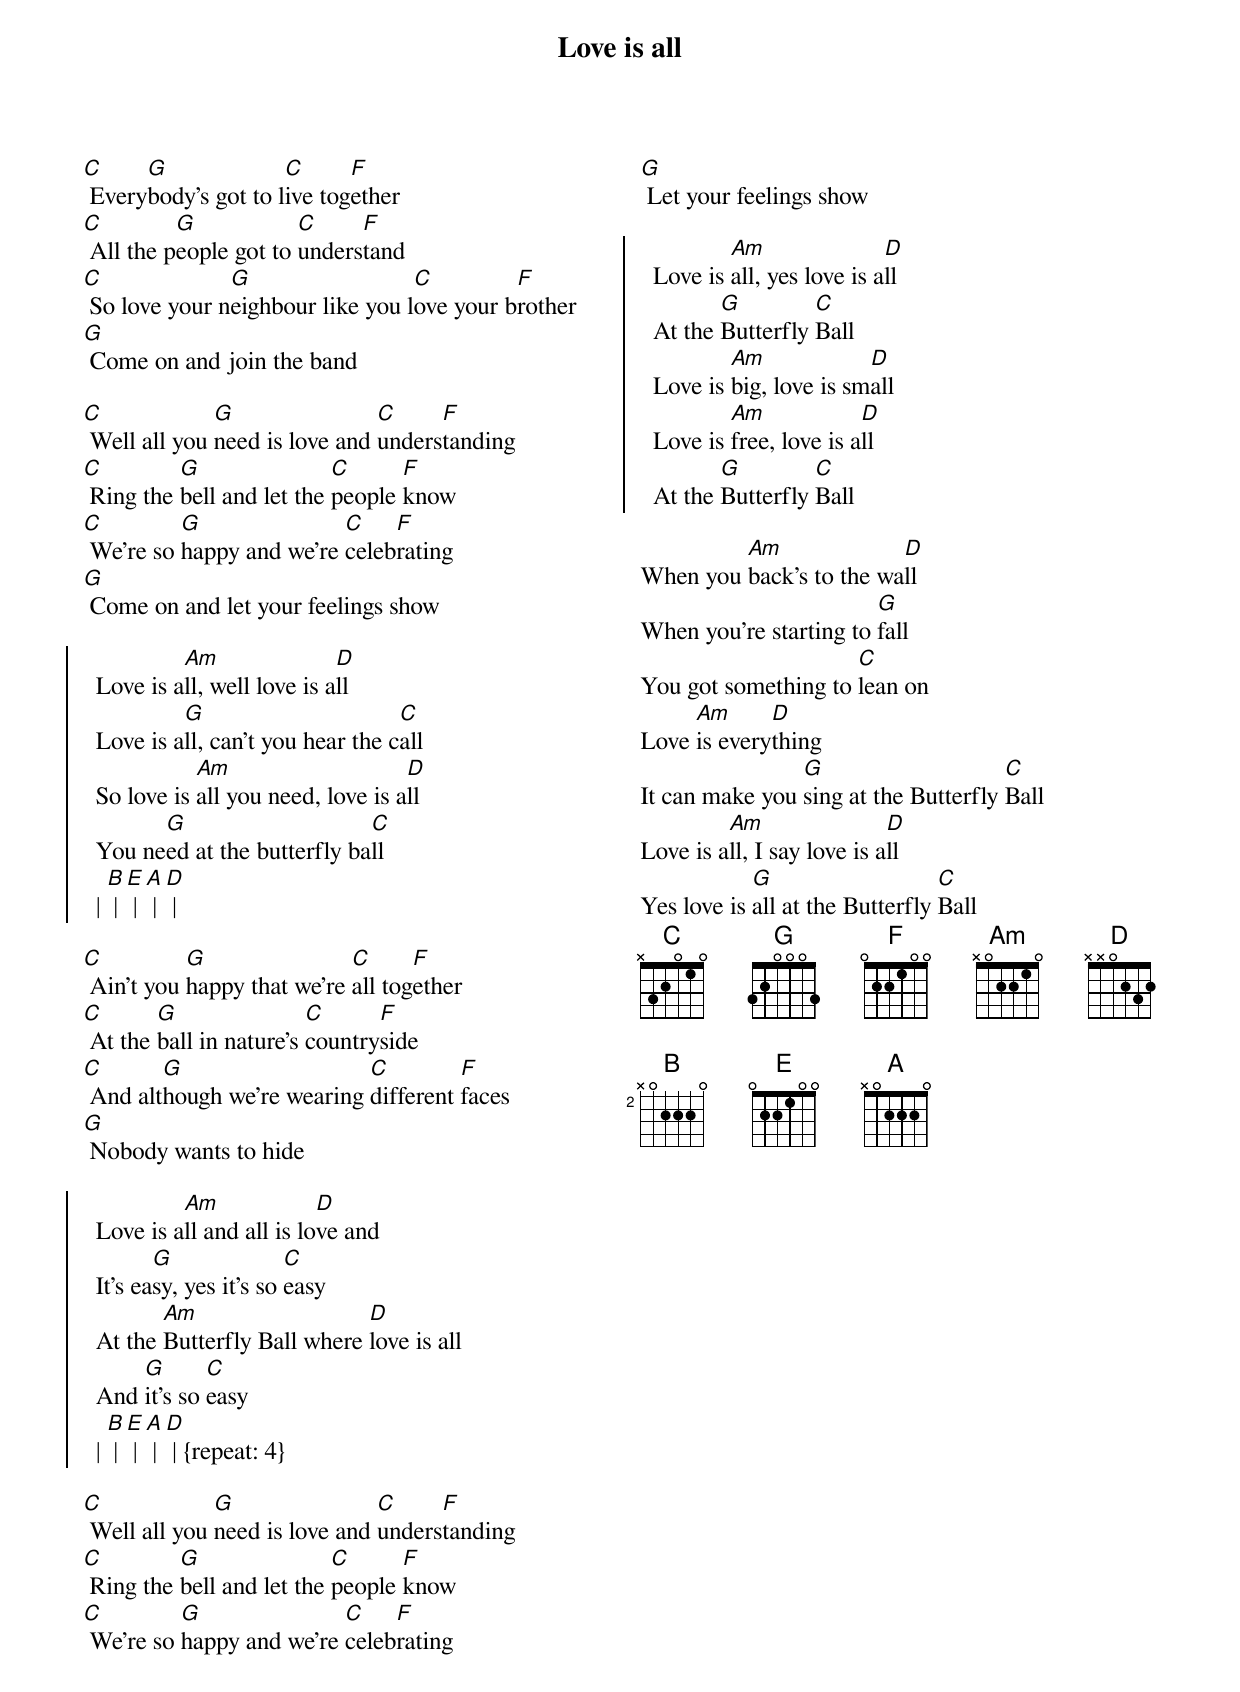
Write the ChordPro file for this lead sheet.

{title: Love is all}
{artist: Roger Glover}
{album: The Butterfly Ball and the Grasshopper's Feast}
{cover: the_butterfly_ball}
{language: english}
{columns: 2}
{define: B base-fret 2 frets X 0 2 2 2 0}
{define: E frets 0 2 2 1 0 0}
{define: A frets X 0 2 2 2 0}
{define: D frets X X 0 2 3 2}
{define: C frets X 3 2 0 1 0}
{define: G frets 3 2 0 0 0 3}
{define: F base-fret 1 frets 0 2 2 1 0 0}
{define: Am frets X 0 2 2 1 0}

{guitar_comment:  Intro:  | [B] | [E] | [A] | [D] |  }
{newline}
[C] Every[G]body's got to l[C]ive tog[F]ether
[C] All the p[G]eople got to [C]unders[F]tand
[C] So love your n[G]eighbour like you l[C]ove your b[F]rother
[G] Come on and join the band

[C] Well all you [G]need is love and [C]unders[F]tanding
[C] Ring the [G]bell and let the [C]people [F]know
[C] We're so [G]happy and we're [C]celeb[F]rating
[G] Come on and let your feelings show

{start_of_chorus}
  Love is a[Am]ll, well love is a[D]ll
  Love is a[G]ll, can't you hear the c[C]all
  So love is [Am]all you need, love is a[D]ll
  You ne[G]ed at the butterfly ba[C]ll
  | [B] | [E] | [A] | [D] |
{end_of_chorus}

[C] Ain't you [G]happy that we're [C]all tog[F]ether
[C] At the [G]ball in nature's [C]country[F]side
[C] And alt[G]hough we're wearing [C]different [F]faces
[G] Nobody wants to hide

{start_of_chorus}
  Love is a[Am]ll and all is lo[D]ve and
  It's ea[G]sy, yes it's so [C]easy
  At the [Am]Butterfly Ball where [D]love is all
  And [G]it's so [C]easy
  | [B] | [E] | [A] | [D] | {repeat: 4}
{end_of_chorus}

[C] Well all you [G]need is love and [C]unders[F]tanding
[C] Ring the [G]bell and let the [C]people [F]know
[C] We're so [G]happy and we're [C]celeb[F]rating
[G] Let your feelings show

{start_of_chorus}
  Love is [Am]all, yes love is a[D]ll
  At the [G]Butterfly [C]Ball
  Love is [Am]big, love is sm[D]all
  Love is [Am]free, love is a[D]ll
  At the [G]Butterfly [C]Ball
{end_of_chorus}

When you [Am]back's to the wa[D]ll
When you're starting to [G]fall
You got something to [C]lean on
Love [Am]is every[D]thing
It can make you [G]sing at the Butterfly [C]Ball
Love is a[Am]ll, I say love is a[D]ll
Yes love is [G]all at the Butterfly [C]Ball
